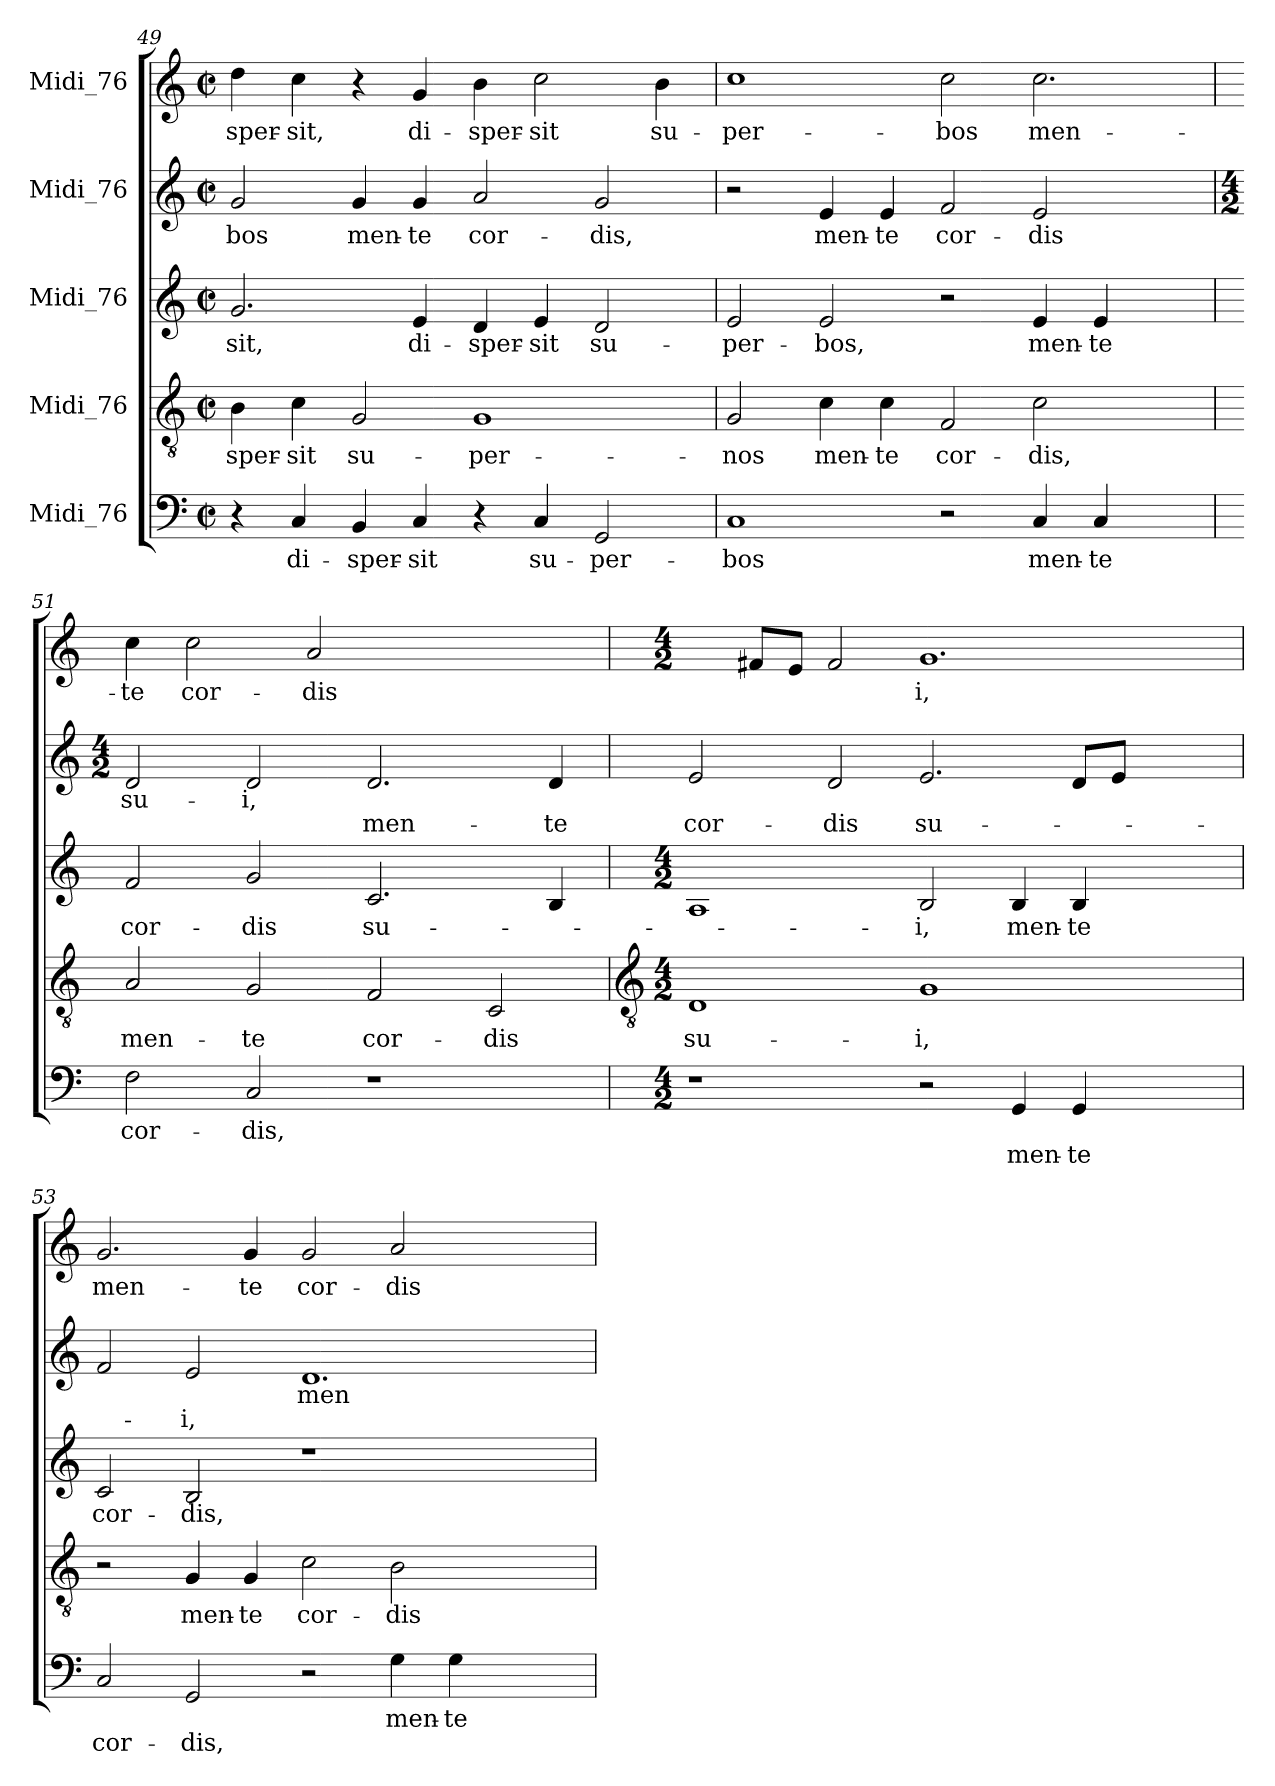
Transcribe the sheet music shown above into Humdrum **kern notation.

**kern	**text	**text	**kern	**text	**kern	**text	**kern	**text	**text	**kern	**text
*part5	*part5	*part5	*part4	*part4	*part3	*part3	*part2	*part2	*part2	*part1	*part1
*staff5	*staff5	*staff5	*staff4	*staff4	*staff3	*staff3	*staff2	*staff2	*staff2	*staff1	*staff1
*I"Midi_76	*	*	*I"Midi_76	*	*I"Midi_76	*	*I"Midi_76	*	*	*I"Midi_76	*
*clefF4	*	*	*clefGv2	*	*clefG2	*	*clefG2	*	*	*clefG2	*
*k[]	*	*	*k[]	*	*k[]	*	*k[]	*	*	*k[]	*
*C:	*	*	*C:	*	*C:	*	*C:	*	*	*C:	*
*M4/2	*	*	*M4/2	*	*M4/2	*	*M4/2	*	*	*M4/2	*
*met(c|)	*	*	*met(c|)	*	*met(c|)	*	*met(c|)	*	*	*met(c|)	*
=49	=49	=49	=49	=49	=49	=49	=49	=49	=49	=49	=49
!	!	!	!	!LO:LY:b	!	!LO:LY:b	!	!LO:LY:b	!	!	!LO:LY:b
4r	.	.	4B	-sper-	2.g	-sit,	2g	-bos	.	4dd	-sper-
!	!LO:LY:b	!	!	!LO:LY:b	!	!	!	!	!	!	!LO:LY:b
4C	di-	.	4c	-sit	.	.	.	.	.	4cc	-sit,
!	!LO:LY:b	!	!	!LO:LY:b	!	!	!	!LO:LY:b	!	!	!
4BB	-sper-	.	2G	su-	.	.	4g	men-	.	4r	.
!	!LO:LY:b	!	!	!	!	!LO:LY:b	!	!LO:LY:b	!	!	!LO:LY:b
4C	-sit	.	.	.	4e	di-	4g	-te	.	4g	di-
!	!	!	!	!LO:LY:b	!	!LO:LY:b	!	!LO:LY:b	!	!	!LO:LY:b
4r	.	.	1G	-per-	4d	-sper-	2a	cor-	.	4b	-sper-
!	!LO:LY:b	!	!	!	!	!LO:LY:b	!	!	!	!	!LO:LY:b
4C	su-	.	.	.	4e	-sit	.	.	.	2cc	-sit
!	!LO:LY:b	!	!	!	!	!LO:LY:b	!	!LO:LY:b	!	!	!
2GG	-per-	.	.	.	2d	su-	2g	-dis,	.	.	.
!	!	!	!	!	!	!	!	!	!	!	!LO:LY:b
.	.	.	.	.	.	.	.	.	.	4b	su-
=50	=50	=50	=50	=50	=50	=50	=50	=50	=50	=50	=50
!	!LO:LY:b	!	!	!LO:LY:b	!	!LO:LY:b	!	!	!	!	!LO:LY:b
1C	-bos	.	2G	-nos	2e	-per-	2r	.	.	1cc	-per-
!	!	!	!	!LO:LY:b	!	!LO:LY:b	!	!LO:LY:b	!	!	!
.	.	.	4c	men-	2e	-bos,	4e	men-	.	.	.
!	!	!	!	!LO:LY:b	!	!	!	!LO:LY:b	!	!	!
.	.	.	4c	-te	.	.	4e	-te	.	.	.
!	!	!	!	!LO:LY:b	!	!	!	!LO:LY:b	!	!	!LO:LY:b
2r	.	.	2F	cor-	2r	.	2f	cor-	.	2cc	-bos
!	!LO:LY:b	!	!	!LO:LY:b	!	!LO:LY:b	!	!LO:LY:b	!	!	!LO:LY:b
4C	men-	.	2c	-dis,	4e	men-	2e	-dis	.	2.cc	men-
!	!LO:LY:b	!	!	!	!	!LO:LY:b	!	!	!	!	!
4C	-te	.	.	.	4e	-te	.	.	.	.	.
4ryy	.	.	4ryy	.	4ryy	.	4ryy	.	.	.	.
!!LO:LB:g=z
=51	=51	=51	=51	=51	=51	=51	=51	=51	=51	=51	=51
*	*	*	*	*	*	*	*M4/2	*	*	*	*
!	!LO:LY:b	!	!	!LO:LY:b	!	!LO:LY:b	!	!LO:LY:b	!	!	!LO:LY:b
2F	cor-	.	2A	men-	2f	cor-	2d	su-	.	4cc	-te
!	!	!	!	!	!	!	!	!	!	!	!LO:LY:b
.	.	.	.	.	.	.	.	.	.	2cc	cor-
!	!LO:LY:b	!	!	!LO:LY:b	!	!LO:LY:b	!	!LO:LY:b	!	!	!
2C	-dis,	.	2G	-te	2g	-dis	2d	-i,	.	.	.
!	!	!	!	!	!	!	!	!	!	!	!LO:LY:b
.	.	.	.	.	.	.	.	.	.	2a	-dis
!	!	!	!	!LO:LY:b	!	!LO:LY:b	!	!	!LO:LY:b	!	!
1r	.	.	2F	cor-	2.c	su-	2.d	.	men-	.	.
!	!	!	!	!	!	!	!	!	!	!	!LO:LY:b
.	.	.	.	.	.	.	.	.	.	[2gyy	su-
!	!	!	!	!LO:LY:b	!	!	!	!	!	!	!
.	.	.	2C	-dis	.	.	.	.	.	.	.
!	!	!	!	!	!	!	!	!	!LO:LY:b	!	!
.	.	.	.	.	4B	.	4d	.	-te	4ryy	.
!!LO:LB:g=z
=52	=52	=52	=52	=52	=52	=52	=52	=52	=52	=52	=52
*	*	*	*clefGv2	*	*	*	*	*	*	*	*
*M4/2	*	*	*M4/2	*	*M4/2	*	*	*	*	*M4/2	*
!	!	!	!	!LO:LY:b	!	!	!	!	!LO:LY:b	!	!
1r	.	.	1D	su-	1A	.	2e	.	cor-	4gyy]	.
.	.	.	.	.	.	.	.	.	.	8f#L	.
.	.	.	.	.	.	.	.	.	.	8eJ	.
!	!	!	!	!	!	!	!	!	!LO:LY:b	!	!
.	.	.	.	.	.	.	2d	.	-dis	2f#	.
!	!	!	!	!LO:LY:b	!	!LO:LY:b	!	!	!LO:LY:b	!	!LO:LY:b
2r	.	.	1G	-i,	2B	-i,	2.e	.	su-	1.g	-i,
!	!	!LO:LY:b	!	!	!	!LO:LY:b	!	!	!	!	!
4GG	.	men-	.	.	4B	men-	.	.	.	.	.
!	!	!LO:LY:b	!	!	!	!LO:LY:b	!	!	!	!	!
4GG	.	-te	.	.	4B	-te	8dL	.	.	.	.
.	.	.	.	.	.	.	8eJ	.	.	.	.
2ryy	.	.	2ryy	.	2ryy	.	2ryy	.	.	.	.
=53	=53	=53	=53	=53	=53	=53	=53	=53	=53	=53	=53
!	!	!LO:LY:b	!	!	!	!LO:LY:b	!	!	!	!	!LO:LY:b
2C	.	cor-	2r	.	2c	cor-	2f	.	.	2.g	men-
!	!	!LO:LY:b	!	!LO:LY:b	!	!LO:LY:b	!	!	!LO:LY:b	!	!
2GG	.	-dis,	4G	men-	2B	-dis,	2e	.	-i,	.	.
!	!	!	!	!LO:LY:b	!	!	!	!	!	!	!LO:LY:b
.	.	.	4G	-te	.	.	.	.	.	4g	-te
!	!	!	!	!LO:LY:b	!	!	!	!LO:LY:b	!	!	!LO:LY:b
2r	.	.	2c	cor-	1r	.	1.d	men-	.	2g	cor-
!	!LO:LY:b	!	!	!LO:LY:b	!	!	!	!	!	!	!LO:LY:b
4G	men-	.	2B	-dis	.	.	.	.	.	2a	-dis
!	!LO:LY:b	!	!	!	!	!	!	!	!	!	!
4G	-te	.	.	.	.	.	.	.	.	.	.
2ryy	.	.	2ryy	.	2ryy	.	.	.	.	2ryy	.
=	=	=	=	=	=	=	=	=	=	=	=
*-	*-	*-	*-	*-	*-	*-	*-	*-	*-	*-	*-
